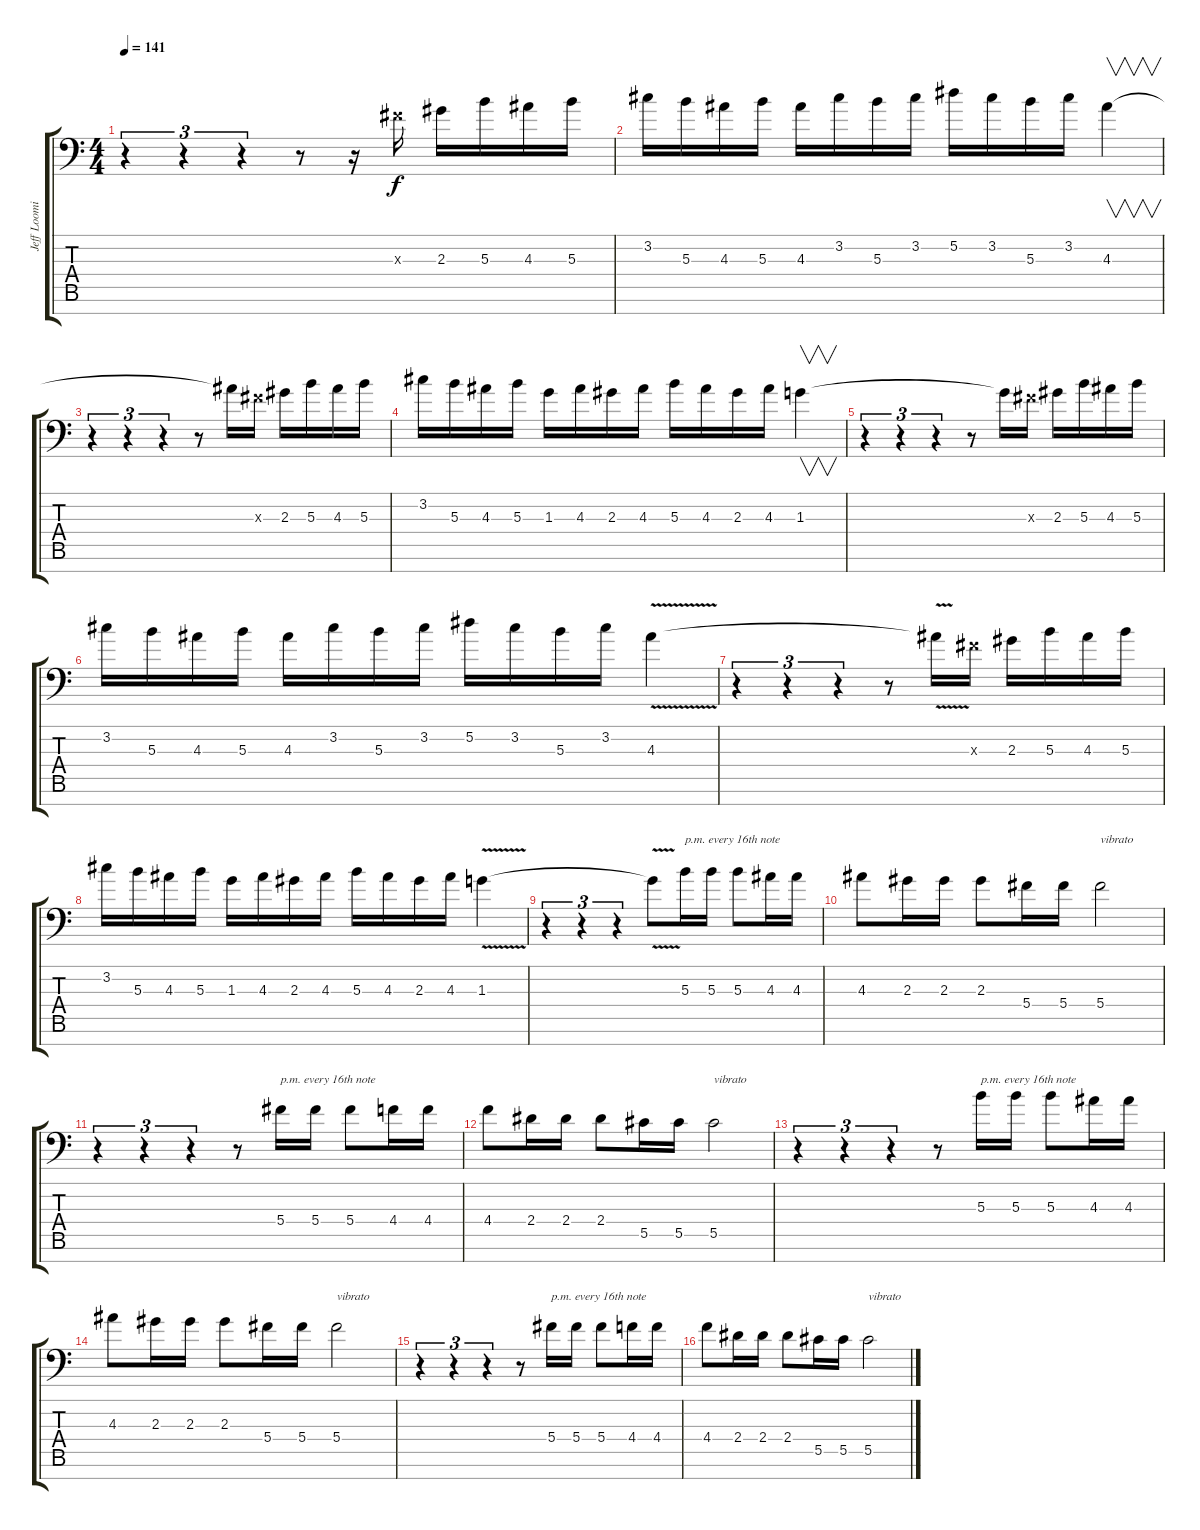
\track ("Jeff Loomis Solo" "Jeff Loomi") {instrument distortionguitar}
\staff {score tabs}
\tuning (Eb4 Bb3 Gb3 Db3 Ab2 Eb2 Bb1) {hide}
\ts (4 4)
\tempo 141
\clef f4
\ks c
r.4{tu (3 2) dy f volume 15 instrument distortionguitar} r.4{tu (3 2)} r.4{tu (3 2)} r.8 r.16 0.3{x}.16 2.3.16 5.3.16 4.3.16 5.3.16 |
3.2.16 5.3.16 4.3.16 5.3.16 4.3.16 3.2.16 5.3.16 3.2.16 5.2.16 3.2.16 5.3.16 3.2.16 4.3.4{v instrument guitarharmonics} |
r.4{tu (3 2)} r.4{tu (3 2)} r.4{tu (3 2)} r.8 4.3{t}.16 0.3{x}.16{instrument distortionguitar} 2.3.16 5.3.16 4.3.16 5.3.16 |
3.2.16 5.3.16 4.3.16 5.3.16 1.3.16 4.3.16 2.3.16 4.3.16 5.3.16 4.3.16 2.3.16 4.3.16 1.3.4{v instrument guitarharmonics} |
r.4{tu (3 2)} r.4{tu (3 2)} r.4{tu (3 2)} r.8 1.3{t}.16 0.3{x}.16{instrument distortionguitar} 2.3.16 5.3.16 4.3.16 5.3.16 |
3.2.16 5.3.16 4.3.16 5.3.16 4.3.16 3.2.16 5.3.16 3.2.16 5.2.16 3.2.16 5.3.16 3.2.16 4.3{v}.4{instrument guitarharmonics} |
r.4{tu (3 2)} r.4{tu (3 2)} r.4{tu (3 2)} r.8 4.3{t}.16 0.3{x}.16{instrument distortionguitar} 2.3.16 5.3.16 4.3.16 5.3.16 |
3.2.16 5.3.16 4.3.16 5.3.16 1.3.16 4.3.16 2.3.16 4.3.16 5.3.16 4.3.16 2.3.16 4.3.16 1.3{v}.4{instrument guitarharmonics} |
r.4{tu (3 2)} r.4{tu (3 2)} r.4{tu (3 2)} 1.3{t}.8 5.3.16{txt "p.m. every 16th note" instrument distortionguitar} 5.3.16 5.3.8 4.3.16 4.3.16 |
4.3.8 2.3.16 2.3.16 2.3.8 5.4.16 5.4.16 5.4.2{txt "vibrato"} |
r.4{tu (3 2)} r.4{tu (3 2)} r.4{tu (3 2)} r.8 5.4.16{txt "p.m. every 16th note"} 5.4.16 5.4.8 4.4.16 4.4.16 |
4.4.8 2.4.16 2.4.16 2.4.8 5.5.16 5.5.16 5.5.2{txt "vibrato"} |
r.4{tu (3 2)} r.4{tu (3 2)} r.4{tu (3 2)} r.8 5.3.16{txt "p.m. every 16th note"} 5.3.16 5.3.8 4.3.16 4.3.16 |
4.3.8 2.3.16 2.3.16 2.3.8 5.4.16 5.4.16 5.4.2{txt "vibrato"} |
r.4{tu (3 2)} r.4{tu (3 2)} r.4{tu (3 2)} r.8 5.4.16{txt "p.m. every 16th note"} 5.4.16 5.4.8 4.4.16 4.4.16 |
4.4.8 2.4.16 2.4.16 2.4.8 5.5.16 5.5.16 5.5.2{txt "vibrato"}
